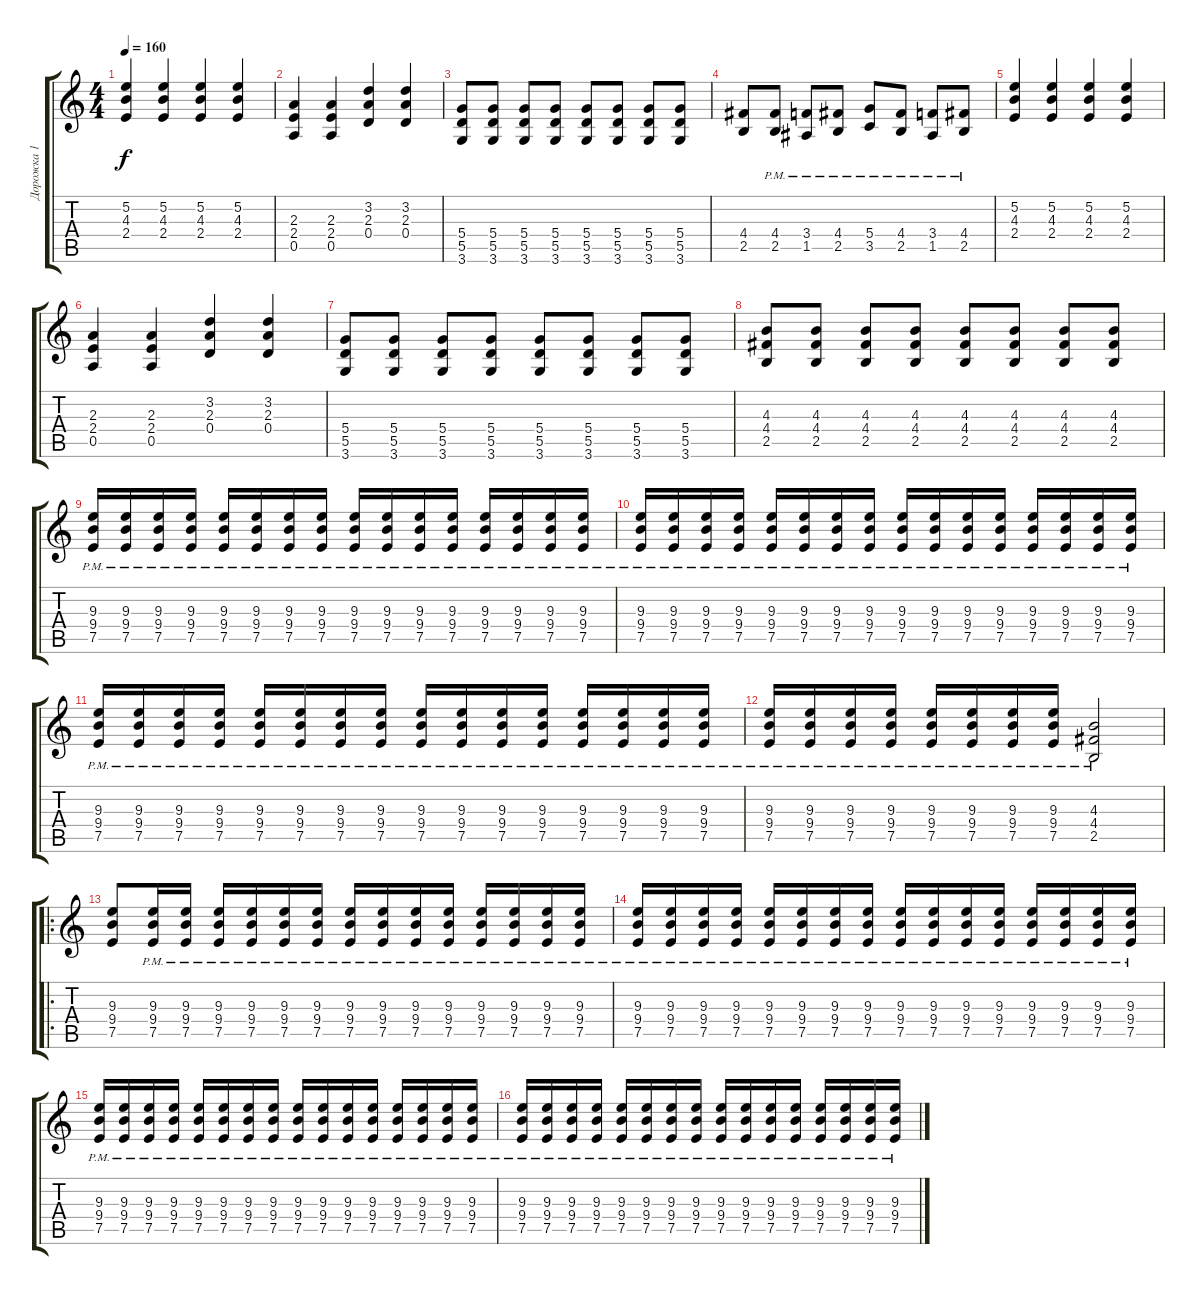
\track ("Дорожка 1" "Дорожка 1") {instrument distortionguitar}
\staff {score tabs}
\tuning (E4 B3 G3 D3 A2 E2) {hide}
\ts (4 4)
\tempo 160
\clef g2
\ks c
(5.2 4.3 2.4).4{dy f} (5.2 4.3 2.4).4 (5.2 4.3 2.4).4 (5.2 4.3 2.4).4 |
(2.3 2.4 0.5).4 (2.3 2.4 0.5).4 (3.2 2.3 0.4).4 (3.2 2.3 0.4).4 |
(5.4 5.5 3.6).8 (5.4 5.5 3.6).8 (5.4 5.5 3.6).8 (5.4 5.5 3.6).8 (5.4 5.5 3.6).8 (5.4 5.5 3.6).8 (5.4 5.5 3.6).8 (5.4 5.5 3.6).8 |
(4.4 2.5).8 (4.4{pm} 2.5{pm}).8 (3.4{pm} 1.5{pm}).8 (4.4{pm} 2.5{pm}).8 (5.4{pm} 3.5{pm}).8 (4.4{pm} 2.5{pm}).8 (3.4{pm} 1.5{pm}).8 (4.4{pm} 2.5{pm}).8 |
(5.2 4.3 2.4).4 (5.2 4.3 2.4).4 (5.2 4.3 2.4).4 (5.2 4.3 2.4).4 |
(2.3 2.4 0.5).4 (2.3 2.4 0.5).4 (3.2 2.3 0.4).4 (3.2 2.3 0.4).4 |
(5.4 5.5 3.6).8 (5.4 5.5 3.6).8 (5.4 5.5 3.6).8 (5.4 5.5 3.6).8 (5.4 5.5 3.6).8 (5.4 5.5 3.6).8 (5.4 5.5 3.6).8 (5.4 5.5 3.6).8 |
(4.3 4.4 2.5).8 (4.3 4.4 2.5).8 (4.3 4.4 2.5).8 (4.3 4.4 2.5).8 (4.3 4.4 2.5).8 (4.3 4.4 2.5).8 (4.3 4.4 2.5).8 (4.3 4.4 2.5).8 |
(9.3{pm} 9.4{pm} 7.5{pm}).16 (9.3{pm} 9.4{pm} 7.5{pm}).16 (9.3{pm} 9.4{pm} 7.5{pm}).16 (9.3{pm} 9.4{pm} 7.5{pm}).16 (9.3{pm} 9.4{pm} 7.5{pm}).16 (9.3{pm} 9.4{pm} 7.5{pm}).16 (9.3{pm} 9.4{pm} 7.5{pm}).16 (9.3{pm} 9.4{pm} 7.5{pm}).16 (9.3{pm} 9.4{pm} 7.5{pm}).16 (9.3{pm} 9.4{pm} 7.5{pm}).16 (9.3{pm} 9.4{pm} 7.5{pm}).16 (9.3{pm} 9.4{pm} 7.5{pm}).16 (9.3{pm} 9.4{pm} 7.5{pm}).16 (9.3{pm} 9.4{pm} 7.5{pm}).16 (9.3{pm} 9.4{pm} 7.5{pm}).16 (9.3{pm} 9.4{pm} 7.5{pm}).16 |
(9.3{pm} 9.4{pm} 7.5{pm}).16 (9.3{pm} 9.4{pm} 7.5{pm}).16 (9.3{pm} 9.4{pm} 7.5{pm}).16 (9.3{pm} 9.4{pm} 7.5{pm}).16 (9.3{pm} 9.4{pm} 7.5{pm}).16 (9.3{pm} 9.4{pm} 7.5{pm}).16 (9.3{pm} 9.4{pm} 7.5{pm}).16 (9.3{pm} 9.4{pm} 7.5{pm}).16 (9.3{pm} 9.4{pm} 7.5{pm}).16 (9.3{pm} 9.4{pm} 7.5{pm}).16 (9.3{pm} 9.4{pm} 7.5{pm}).16 (9.3{pm} 9.4{pm} 7.5{pm}).16 (9.3{pm} 9.4{pm} 7.5{pm}).16 (9.3{pm} 9.4{pm} 7.5{pm}).16 (9.3{pm} 9.4{pm} 7.5{pm}).16 (9.3{pm} 9.4{pm} 7.5{pm}).16 |
(9.3{pm} 9.4{pm} 7.5{pm}).16 (9.3{pm} 9.4{pm} 7.5{pm}).16 (9.3{pm} 9.4{pm} 7.5{pm}).16 (9.3{pm} 9.4{pm} 7.5{pm}).16 (9.3{pm} 9.4{pm} 7.5{pm}).16 (9.3{pm} 9.4{pm} 7.5{pm}).16 (9.3{pm} 9.4{pm} 7.5{pm}).16 (9.3{pm} 9.4{pm} 7.5{pm}).16 (9.3{pm} 9.4{pm} 7.5{pm}).16 (9.3{pm} 9.4{pm} 7.5{pm}).16 (9.3{pm} 9.4{pm} 7.5{pm}).16 (9.3{pm} 9.4{pm} 7.5{pm}).16 (9.3{pm} 9.4{pm} 7.5{pm}).16 (9.3{pm} 9.4{pm} 7.5{pm}).16 (9.3{pm} 9.4{pm} 7.5{pm}).16 (9.3{pm} 9.4{pm} 7.5{pm}).16 |
(9.3{pm} 9.4{pm} 7.5{pm}).16 (9.3{pm} 9.4{pm} 7.5{pm}).16 (9.3{pm} 9.4{pm} 7.5{pm}).16 (9.3{pm} 9.4{pm} 7.5{pm}).16 (9.3{pm} 9.4{pm} 7.5{pm}).16 (9.3{pm} 9.4{pm} 7.5{pm}).16 (9.3{pm} 9.4{pm} 7.5{pm}).16 (9.3{pm} 9.4{pm} 7.5{pm}).16 (4.3{pm} 4.4{pm} 2.5{pm}).2 |
\ro
(9.3 9.4 7.5).8 (9.3{pm} 9.4{pm} 7.5{pm}).16 (9.3{pm} 9.4{pm} 7.5{pm}).16 (9.3{pm} 9.4{pm} 7.5{pm}).16 (9.3{pm} 9.4{pm} 7.5{pm}).16 (9.3{pm} 9.4{pm} 7.5{pm}).16 (9.3{pm} 9.4{pm} 7.5{pm}).16 (9.3{pm} 9.4{pm} 7.5{pm}).16 (9.3{pm} 9.4{pm} 7.5{pm}).16 (9.3{pm} 9.4{pm} 7.5{pm}).16 (9.3{pm} 9.4{pm} 7.5{pm}).16 (9.3{pm} 9.4{pm} 7.5{pm}).16 (9.3{pm} 9.4{pm} 7.5{pm}).16 (9.3{pm} 9.4{pm} 7.5{pm}).16 (9.3{pm} 9.4{pm} 7.5{pm}).16 |
(9.3{pm} 9.4{pm} 7.5{pm}).16 (9.3{pm} 9.4{pm} 7.5{pm}).16 (9.3{pm} 9.4{pm} 7.5{pm}).16 (9.3{pm} 9.4{pm} 7.5{pm}).16 (9.3{pm} 9.4{pm} 7.5{pm}).16 (9.3{pm} 9.4{pm} 7.5{pm}).16 (9.3{pm} 9.4{pm} 7.5{pm}).16 (9.3{pm} 9.4{pm} 7.5{pm}).16 (9.3{pm} 9.4{pm} 7.5{pm}).16 (9.3{pm} 9.4{pm} 7.5{pm}).16 (9.3{pm} 9.4{pm} 7.5{pm}).16 (9.3{pm} 9.4{pm} 7.5{pm}).16 (9.3{pm} 9.4{pm} 7.5{pm}).16 (9.3{pm} 9.4{pm} 7.5{pm}).16 (9.3{pm} 9.4{pm} 7.5{pm}).16 (9.3{pm} 9.4{pm} 7.5{pm}).16 |
(9.3{pm} 9.4{pm} 7.5{pm}).16 (9.3{pm} 9.4{pm} 7.5{pm}).16 (9.3{pm} 9.4{pm} 7.5{pm}).16 (9.3{pm} 9.4{pm} 7.5{pm}).16 (9.3{pm} 9.4{pm} 7.5{pm}).16 (9.3{pm} 9.4{pm} 7.5{pm}).16 (9.3{pm} 9.4{pm} 7.5{pm}).16 (9.3{pm} 9.4{pm} 7.5{pm}).16 (9.3{pm} 9.4{pm} 7.5{pm}).16 (9.3{pm} 9.4{pm} 7.5{pm}).16 (9.3{pm} 9.4{pm} 7.5{pm}).16 (9.3{pm} 9.4{pm} 7.5{pm}).16 (9.3{pm} 9.4{pm} 7.5{pm}).16 (9.3{pm} 9.4{pm} 7.5{pm}).16 (9.3{pm} 9.4{pm} 7.5{pm}).16 (9.3{pm} 9.4{pm} 7.5{pm}).16 |
(9.3{pm} 9.4{pm} 7.5{pm}).16 (9.3{pm} 9.4{pm} 7.5{pm}).16 (9.3{pm} 9.4{pm} 7.5{pm}).16 (9.3{pm} 9.4{pm} 7.5{pm}).16 (9.3{pm} 9.4{pm} 7.5{pm}).16 (9.3{pm} 9.4{pm} 7.5{pm}).16 (9.3{pm} 9.4{pm} 7.5{pm}).16 (9.3{pm} 9.4{pm} 7.5{pm}).16 (9.3{pm} 9.4{pm} 7.5{pm}).16 (9.3{pm} 9.4{pm} 7.5{pm}).16 (9.3{pm} 9.4{pm} 7.5{pm}).16 (9.3{pm} 9.4{pm} 7.5{pm}).16 (9.3{pm} 9.4{pm} 7.5{pm}).16 (9.3{pm} 9.4{pm} 7.5{pm}).16 (9.3{pm} 9.4{pm} 7.5{pm}).16 (9.3{pm} 9.4{pm} 7.5{pm}).16
